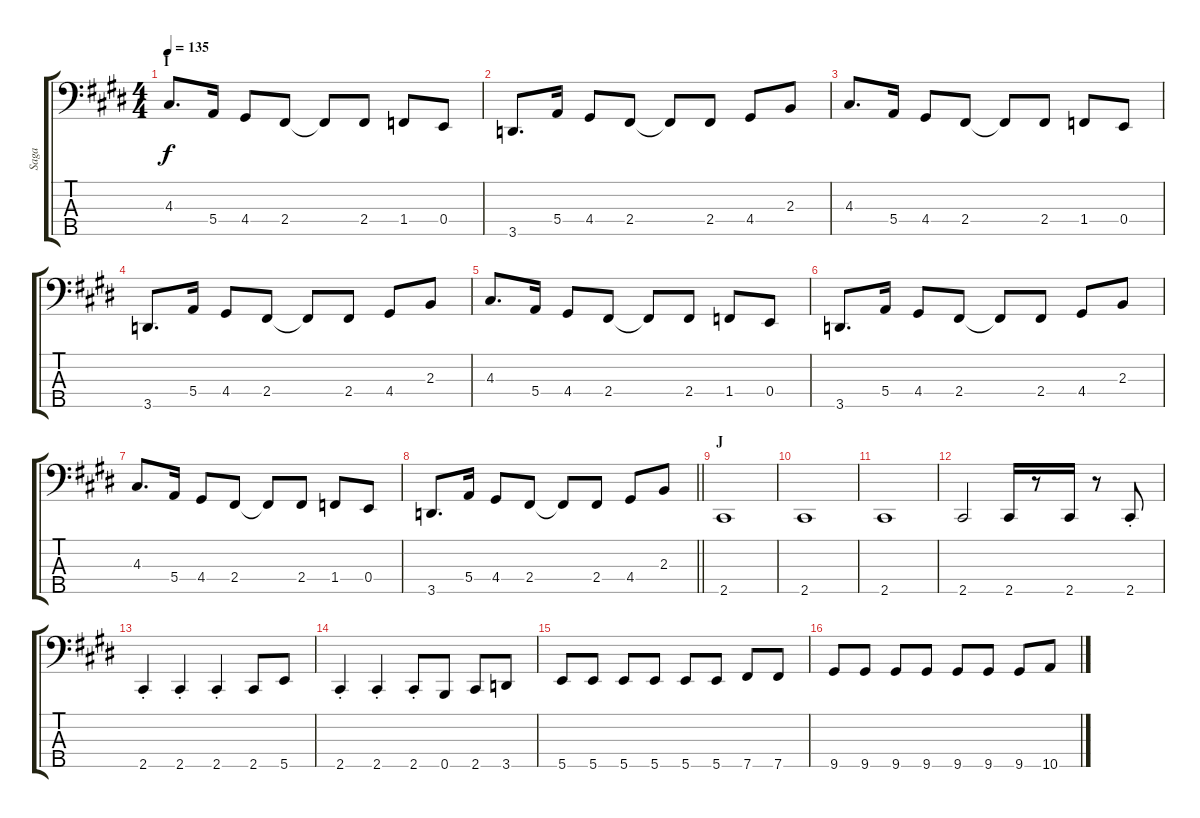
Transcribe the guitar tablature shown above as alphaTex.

\track ("Saga" "Saga") {instrument electricbassfinger}
\staff {score tabs}
\tuning (G2 D2 A1 E1 B0) {hide}
\ts (4 4)
\section ("" "I")
\tempo 135
\clef f4
\ks e
4.3.8{d dy f} 5.4.16 4.4.8 2.4.8 2.4{t}.8 2.4.8 1.4.8 0.4.8 |
3.5.8{d} 5.4.16 4.4.8 2.4.8 2.4{t}.8 2.4.8 4.4.8 2.3.8 |
4.3.8{d} 5.4.16 4.4.8 2.4.8 2.4{t}.8 2.4.8 1.4.8 0.4.8 |
3.5.8{d} 5.4.16 4.4.8 2.4.8 2.4{t}.8 2.4.8 4.4.8 2.3.8 |
4.3.8{d} 5.4.16 4.4.8 2.4.8 2.4{t}.8 2.4.8 1.4.8 0.4.8 |
3.5.8{d} 5.4.16 4.4.8 2.4.8 2.4{t}.8 2.4.8 4.4.8 2.3.8 |
4.3.8{d} 5.4.16 4.4.8 2.4.8 2.4{t}.8 2.4.8 1.4.8 0.4.8 |
\barLineRight lightlight
3.5.8{d} 5.4.16 4.4.8 2.4.8 2.4{t}.8 2.4.8 4.4.8 2.3.8 |
\section ("" "J")
2.5.1 |
2.5.1 |
2.5.1 |
2.5.2 2.5.16 r.8 2.5.16 r.8 2.5{st}.8 |
2.5{st}.4 2.5{st}.4 2.5{st}.4 2.5.8 5.5.8 |
2.5{st}.4 2.5{st}.4 2.5{st}.8 0.5.8 2.5.8 3.5.8 |
5.5.8 5.5.8 5.5.8 5.5.8 5.5.8 5.5.8 7.5.8 7.5.8 |
9.5.8 9.5.8 9.5.8 9.5.8 9.5.8 9.5.8 9.5.8 10.5.8
